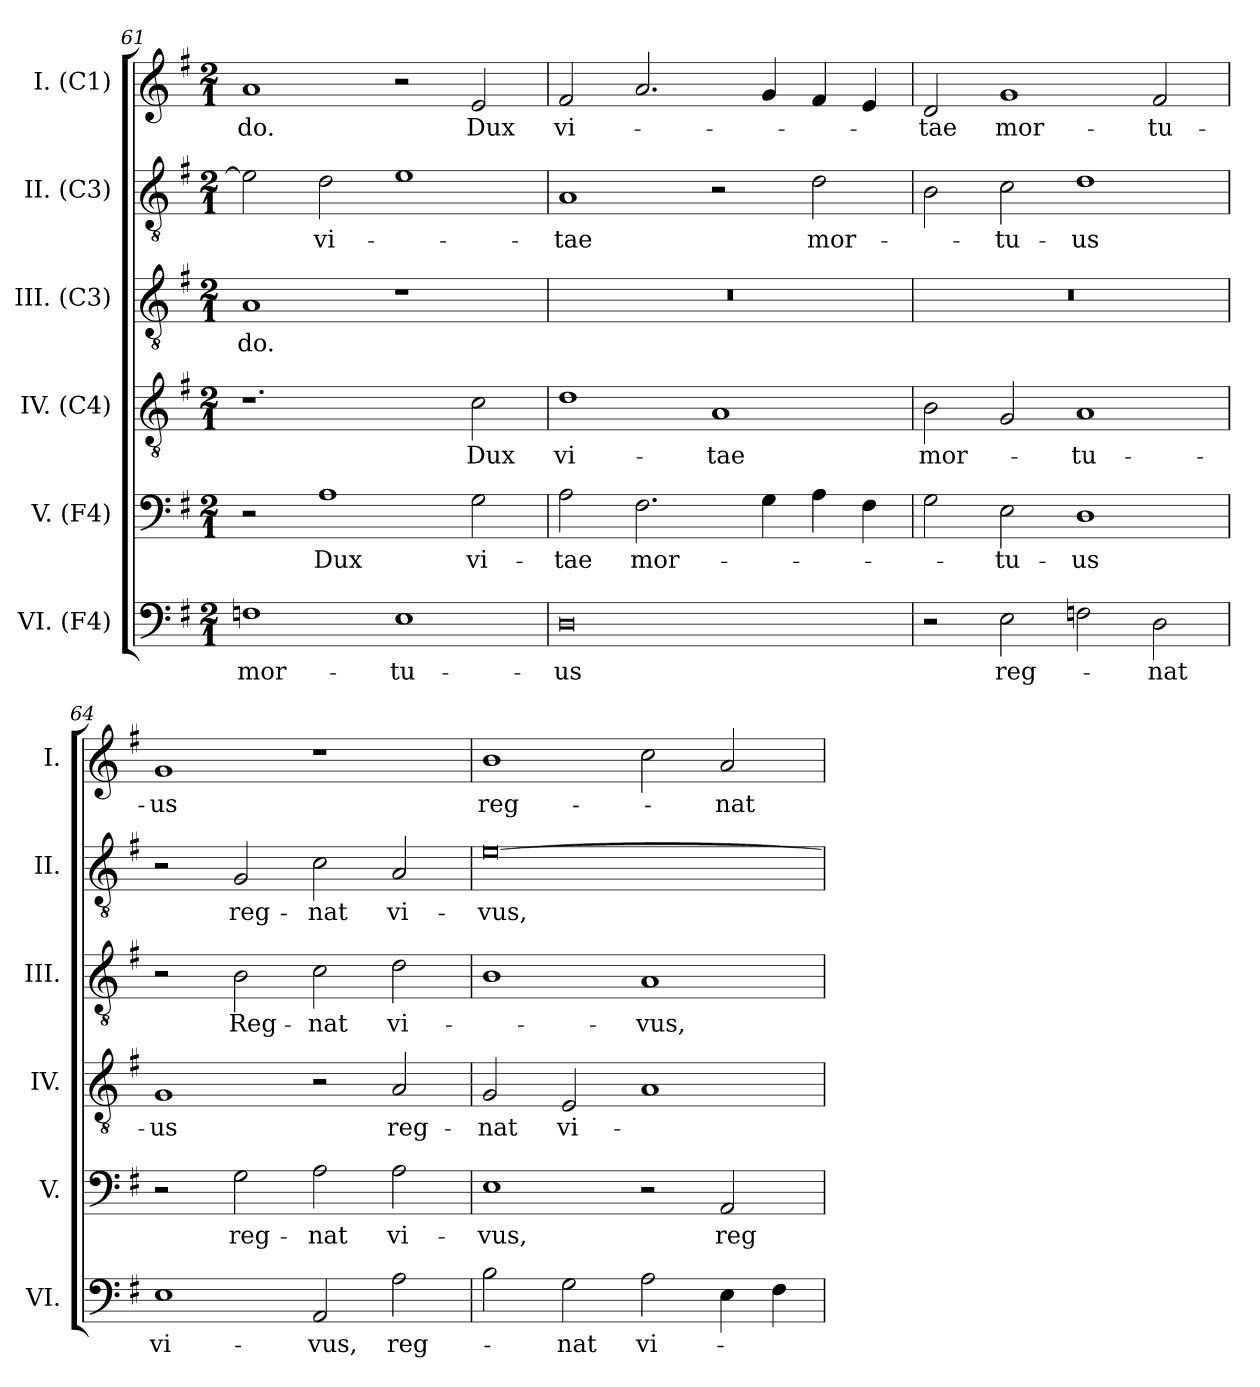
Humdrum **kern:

**kern	**text	**kern	**text	**kern	**text	**kern	**text	**kern	**text	**kern	**text
*part6	*part6	*part5	*part5	*part4	*part4	*part3	*part3	*part2	*part2	*part1	*part1
*staff6	*staff6	*staff5	*staff5	*staff4	*staff4	*staff3	*staff3	*staff2	*staff2	*staff1	*staff1
*I"VI. (F4)	*	*I"V. (F4)	*	*I"IV. (C4)	*	*I"III. (C3)	*	*I"II. (C3)	*	*I"I. (C1)	*
*I'VI.	*	*I'V.	*	*I'IV.	*	*I'III.	*	*I'II.	*	*I'I.	*
*clefF4	*	*clefF4	*	*clefGv2	*	*clefGv2	*	*clefGv2	*	*clefG2	*
*	*	*	*	*ITrd7c12	*	*ITrd7c12	*	*ITrd7c12	*	*	*
*k[f#]	*	*k[f#]	*	*k[f#]	*	*k[f#]	*	*k[f#]	*	*k[f#]	*
*G:	*	*G:	*	*G:	*	*G:	*	*G:	*	*G:	*
*M2/1	*	*M2/1	*	*M2/1	*	*M2/1	*	*M2/1	*	*M2/1	*
=61	=61	=61	=61	=61	=61	=61	=61	=61	=61	=61	=61
!	!LO:LY:b:color=#000000	!	!	!	!	!	!	!	!	!	!
!	!	!	!	!	!	!	!LO:LY:b:color=#000000	!	!	!	!
!	!	!	!	!	!	!	!	!	!	!	!LO:LY:b:color=#000000
1Fi	mor-	2r	.	1.r	.	1AAi	-do.	2Ei\]	.	1ai	-do.
!	!	!	!LO:LY:b:color=#000000	!	!	!	!	!	!	!	!
!	!	!	!	!	!	!	!	!	!LO:LY:b:color=#000000	!	!
.	.	1Ai	Dux	.	.	.	.	2Di\	vi-	.	.
!	!LO:LY:b:color=#000000	!	!	!	!	!	!	!	!	!	!
1Ei	-tu-	.	.	.	.	1r	.	1Ei	.	2r	.
!	!	!	!LO:LY:b:color=#000000	!	!	!	!	!	!	!	!
!	!	!	!	!	!LO:LY:b:color=#000000	!	!	!	!	!	!
!	!	!	!	!	!	!	!	!	!	!	!LO:LY:b:color=#000000
.	.	2Gi\	vi-	2Ci\	Dux	.	.	.	.	2ei/	Dux
=62	=62	=62	=62	=62	=62	=62	=62	=62	=62	=62	=62
!	!LO:LY:b:color=#000000	!	!	!	!	!	!	!	!	!	!
!	!	!	!LO:LY:b:color=#000000	!	!	!	!	!	!	!	!
!	!	!	!	!	!LO:LY:b:color=#000000	!LO:N:vis=1	!	!	!	!	!
!	!	!	!	!	!	!	!	!	!LO:LY:b:color=#000000	!	!
!	!	!	!	!	!	!	!	!	!	!	!LO:LY:b:color=#000000
0Di	-us	2Ai\	-tae	1Di	vi-	0r	.	1AAi	-tae	2f#i/	vi-
!	!	!	!LO:LY:b:color=#000000	!	!	!	!	!	!	!	!
.	.	2.F#i\	mor-	.	.	.	.	.	.	2.ai/	.
!	!	!	!	!	!LO:LY:b:color=#000000	!	!	!	!	!	!
.	.	.	.	1AAi	-tae	.	.	2r	.	.	.
.	.	4Gi\	.	.	.	.	.	.	.	4gi/	.
!	!	!	!	!	!	!	!	!	!LO:LY:b:color=#000000	!	!
.	.	4Ai\	.	.	.	.	.	2Di\	mor-	4f#i/	.
.	.	4F#i\	.	.	.	.	.	.	.	4ei/	.
!!LO:LB:g=z
=63	=63	=63	=63	=63	=63	=63	=63	=63	=63	=63	=63
!	!	!	!	!	!LO:LY:b:color=#000000	!LO:N:vis=1	!	!	!	!	!
!	!	!	!	!	!	!	!	!	!	!	!LO:LY:b:color=#000000
2r	.	2Gi\	.	2BBi\	mor-	0r	.	2BBi\	.	2di/	-tae
!	!LO:LY:b:color=#000000	!	!	!	!	!	!	!	!	!	!
!	!	!	!LO:LY:b:color=#000000	!	!	!	!	!	!	!	!
!	!	!	!	!	!	!	!	!	!LO:LY:b:color=#000000	!	!
!	!	!	!	!	!	!	!	!	!	!	!LO:LY:b:color=#000000
2Ei\	reg-	2Ei\	-tu-	2GGi/	.	.	.	2Ci\	-tu-	1gi	mor-
!	!	!	!LO:LY:b:color=#000000	!	!	!	!	!	!	!	!
!	!	!	!	!	!LO:LY:b:color=#000000	!	!	!	!	!	!
!	!	!	!	!	!	!	!	!	!LO:LY:b:color=#000000	!	!
2Fi\	.	1Di	-us	1AAi	-tu-	.	.	1Di	-us	.	.
!	!LO:LY:b:color=#000000	!	!	!	!	!	!	!	!	!	!
!	!	!	!	!	!	!	!	!	!	!	!LO:LY:b:color=#000000
2Di\	-nat	.	.	.	.	.	.	.	.	2f#i/	-tu-
=64	=64	=64	=64	=64	=64	=64	=64	=64	=64	=64	=64
!	!LO:LY:b:color=#000000	!	!	!	!	!	!	!	!	!	!
!	!	!	!	!	!LO:LY:b:color=#000000	!	!	!	!	!	!
!	!	!	!	!	!	!	!	!	!	!	!LO:LY:b:color=#000000
1Ei	vi-	2r	.	1GGi	-us	2r	.	2r	.	1gi	-us
!	!	!	!LO:LY:b:color=#000000	!	!	!	!	!	!	!	!
!	!	!	!	!	!	!	!LO:LY:b:color=#000000	!	!	!	!
!	!	!	!	!	!	!	!	!	!LO:LY:b:color=#000000	!	!
.	.	2Gi\	reg-	.	.	2BBi\	Reg-	2GGi/	reg-	.	.
!	!LO:LY:b:color=#000000	!	!	!	!	!	!	!	!	!	!
!	!	!	!LO:LY:b:color=#000000	!	!	!	!	!	!	!	!
!	!	!	!	!	!	!	!LO:LY:b:color=#000000	!	!	!	!
!	!	!	!	!	!	!	!	!	!LO:LY:b:color=#000000	!	!
2AAi/	-vus,	2Ai\	-nat	2r	.	2Ci\	-nat	2Ci\	-nat	1r	.
!	!LO:LY:b:color=#000000	!	!	!	!	!	!	!	!	!	!
!	!	!	!LO:LY:b:color=#000000	!	!	!	!	!	!	!	!
!	!	!	!	!	!LO:LY:b:color=#000000	!	!	!	!	!	!
!	!	!	!	!	!	!	!LO:LY:b:color=#000000	!	!	!	!
!	!	!	!	!	!	!	!	!	!LO:LY:b:color=#000000	!	!
2Ai\	reg-	2Ai\	vi-	2AAi/	reg-	2Di\	vi-	2AAi/	vi-	.	.
=65	=65	=65	=65	=65	=65	=65	=65	=65	=65	=65	=65
!	!	!	!LO:LY:b:color=#000000	!	!	!	!	!	!	!	!
!	!	!	!	!	!LO:LY:b:color=#000000	!	!	!	!	!	!
!	!	!	!	!	!	!	!	!	!LO:LY:b:color=#000000	!	!
!	!	!	!	!	!	!	!	!	!	!	!LO:LY:b:color=#000000
2Bi\	.	1Ei	-vus,	2GGi/	-nat	1BBi	.	[0Ei	-vus,	1bi	reg-
!	!LO:LY:b:color=#000000	!	!	!	!	!	!	!	!	!	!
!	!	!	!	!	!LO:LY:b:color=#000000	!	!	!	!	!	!
2Gi\	-nat	.	.	2EEi/	vi-	.	.	.	.	.	.
!	!LO:LY:b:color=#000000	!	!	!	!	!	!	!	!	!	!
!	!	!	!	!	!	!	!LO:LY:b:color=#000000	!	!	!	!
2Ai\	vi-	2r	.	1AAi	.	1AAi	-vus,	.	.	2cci\	.
!	!	!	!LO:LY:b:color=#000000	!	!	!	!	!	!	!	!
!	!	!	!	!	!	!	!	!	!	!	!LO:LY:b:color=#000000
4Ei\	.	2AAi/	reg-	.	.	.	.	.	.	2ai/	-nat
4F#i\	.	.	.	.	.	.	.	.	.	.	.
=	=	=	=	=	=	=	=	=	=	=	=
*-	*-	*-	*-	*-	*-	*-	*-	*-	*-	*-	*-
